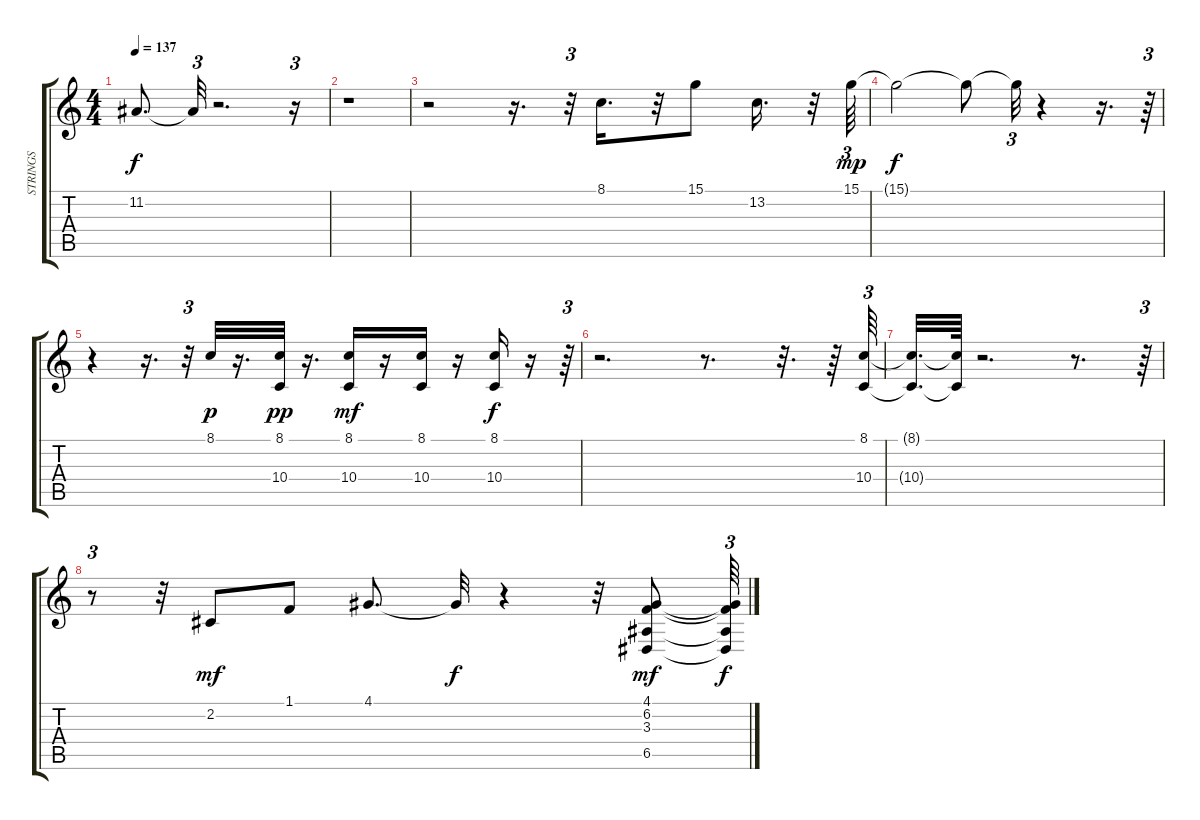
\track ("STRINGS " "STRINGS ") {instrument electricgrandpiano}
\staff {score tabs}
\tuning (E4 B3 G3 D3 A2 E2) {hide}
\ts (4 4)
\tempo 137
\clef g2
\ks c
11.2{t}.8{d dy f} 11.2{t}.32{tu (3 2)} r.2{d} r.16{tu (3 2)} |
r.1 |
r.2 r.16{d} r.32{tu (3 2)} 8.1.16{d} r.32 15.1.8 13.2.16{d} r.32 15.1.64{tu (3 2) dy mp} |
15.1{t}.2{dy f} 15.1{t}.8 15.1{t}.32{tu (3 2)} r.4 r.16{d} r.64{tu (3 2)} |
r.4 r.16{d} r.32{tu (3 2)} 8.1.32{dy p} r.16{d} (8.1 10.4).32{dy pp} r.16{d} (8.1 10.4).16{dy mf} r.16 (8.1 10.4).16 r.16 (8.1 10.4).16{dy f} r.16 r.64{tu (3 2)} |
r.2{d} r.8{d} r.32{d} r.64 (8.1 10.4).64{tu (3 2)} |
(8.1{t} 10.4{t}).32{d} (8.1{t} 10.4{t}).64 r.2{d} r.8{d} r.64{tu (3 2)} |
r.8{tu (3 2)} r.32 2.2.8{dy mf} 1.1.8 4.1.8{d} 4.1{t}.32{dy f} r.4 r.32 (4.1 6.2 3.3 6.5).8{dy mf} (4.1{t} 6.2{t} 3.3{t} 6.5{t}).64{tu (3 2) dy f}
